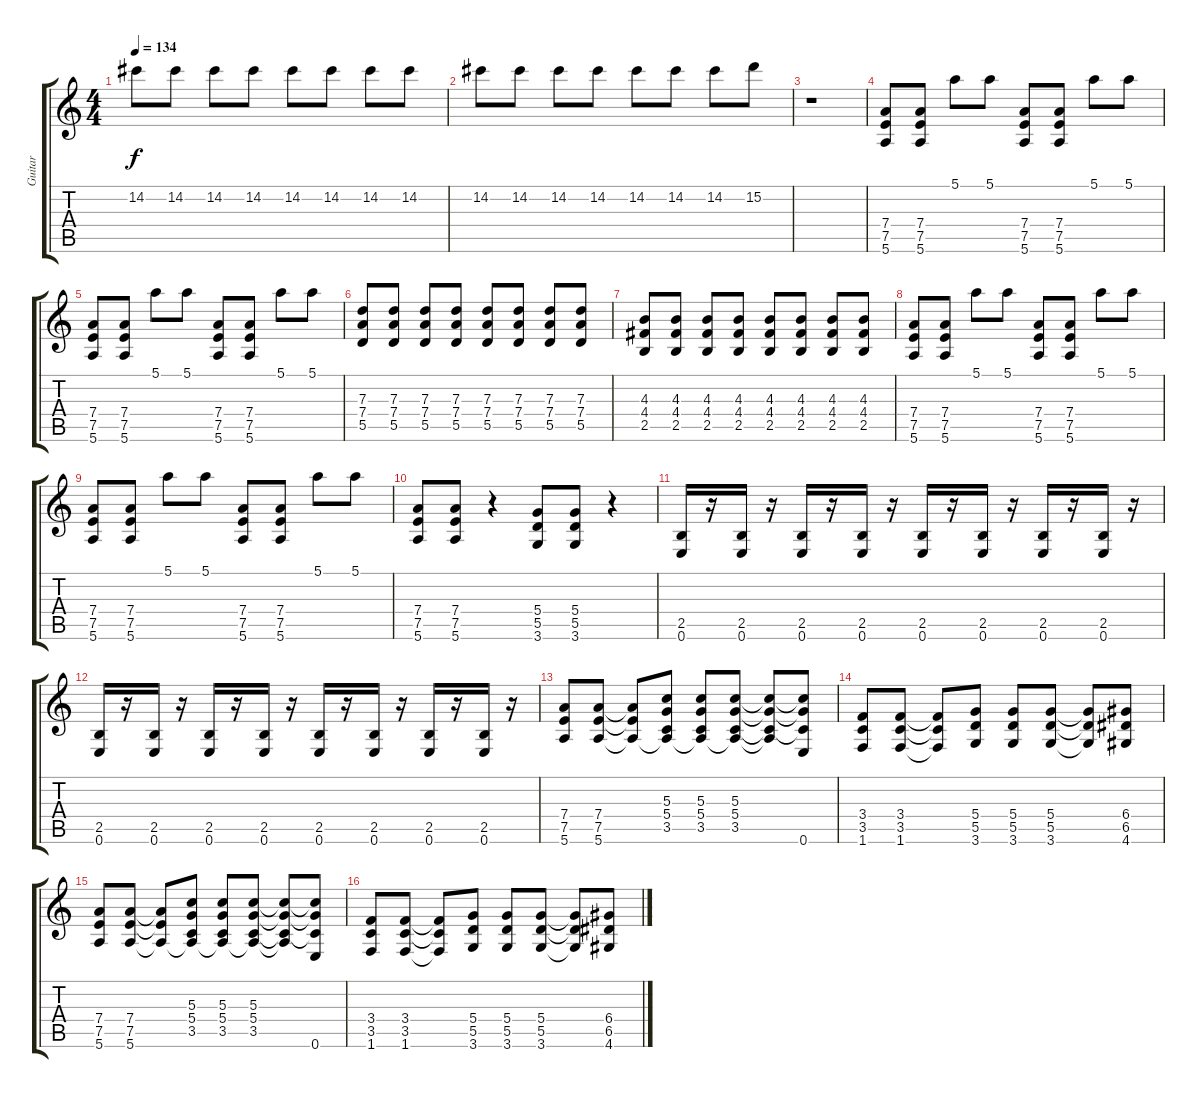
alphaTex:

\track ("Guitar" "Guitar") {instrument distortionguitar}
\staff {score tabs}
\tuning (E4 B3 G3 D3 A2 E2) {hide}
\ts (4 4)
\tempo 134
\clef g2
\ks c
14.2.8{dy f} 14.2.8 14.2.8 14.2.8 14.2.8 14.2.8 14.2.8 14.2.8 |
14.2.8 14.2.8 14.2.8 14.2.8 14.2.8 14.2.8 14.2.8 15.2.8 |
r.1 |
(7.4 7.5 5.6).8 (7.4 7.5 5.6).8 5.1.8 5.1.8 (7.4 7.5 5.6).8 (7.4 7.5 5.6).8 5.1.8 5.1.8 |
(7.4 7.5 5.6).8 (7.4 7.5 5.6).8 5.1.8 5.1.8 (7.4 7.5 5.6).8 (7.4 7.5 5.6).8 5.1.8 5.1.8 |
(7.3 7.4 5.5).8 (7.3 7.4 5.5).8 (7.3 7.4 5.5).8 (7.3 7.4 5.5).8 (7.3 7.4 5.5).8 (7.3 7.4 5.5).8 (7.3 7.4 5.5).8 (7.3 7.4 5.5).8 |
(4.3 4.4 2.5).8 (4.3 4.4 2.5).8 (4.3 4.4 2.5).8 (4.3 4.4 2.5).8 (4.3 4.4 2.5).8 (4.3 4.4 2.5).8 (4.3 4.4 2.5).8 (4.3 4.4 2.5).8 |
(7.4 7.5 5.6).8 (7.4 7.5 5.6).8 5.1.8 5.1.8 (7.4 7.5 5.6).8 (7.4 7.5 5.6).8 5.1.8 5.1.8 |
(7.4 7.5 5.6).8 (7.4 7.5 5.6).8 5.1.8 5.1.8 (7.4 7.5 5.6).8 (7.4 7.5 5.6).8 5.1.8 5.1.8 |
(7.4 7.5 5.6).8 (7.4 7.5 5.6).8 r.4 (5.4 5.5 3.6).8 (5.4 5.5 3.6).8 r.4 |
(2.5 0.6).16 r.16 (2.5 0.6).16 r.16 (2.5 0.6).16 r.16 (2.5 0.6).16 r.16 (2.5 0.6).16 r.16 (2.5 0.6).16 r.16 (2.5 0.6).16 r.16 (2.5 0.6).16 r.16 |
(2.5 0.6).16 r.16 (2.5 0.6).16 r.16 (2.5 0.6).16 r.16 (2.5 0.6).16 r.16 (2.5 0.6).16 r.16 (2.5 0.6).16 r.16 (2.5 0.6).16 r.16 (2.5 0.6).16 r.16 |
(7.4 7.5 5.6).8 (7.4 7.5 5.6).8 (7.4{t} 7.5{t} 5.6{t}).8 (5.3 5.4 3.5 5.6{t}).8 (5.3 5.4 3.5 5.6{t}).8 (5.3 5.4 3.5 5.6{t}).8 (5.3{t} 5.4{t} 3.5{t} 5.6{t}).8 (5.3{t} 5.4{t} 3.5{t} 0.6).8 |
(3.4 3.5 1.6).8 (3.4 3.5 1.6).8 (3.4{t} 3.5{t} 1.6{t}).8 (5.4 5.5 3.6).8 (5.4 5.5 3.6).8 (5.4 5.5 3.6).8 (5.4{t} 5.5{t} 3.6{t}).8 (6.4 6.5 4.6).8 |
(7.4 7.5 5.6).8 (7.4 7.5 5.6).8 (7.4{t} 7.5{t} 5.6{t}).8 (5.3 5.4 3.5 5.6{t}).8 (5.3 5.4 3.5 5.6{t}).8 (5.3 5.4 3.5 5.6{t}).8 (5.3{t} 5.4{t} 3.5{t} 5.6{t}).8 (5.3{t} 5.4{t} 3.5{t} 0.6).8 |
(3.4 3.5 1.6).8 (3.4 3.5 1.6).8 (3.4{t} 3.5{t} 1.6{t}).8 (5.4 5.5 3.6).8 (5.4 5.5 3.6).8 (5.4 5.5 3.6).8 (5.4{t} 5.5{t} 3.6{t}).8 (6.4 6.5 4.6).8
